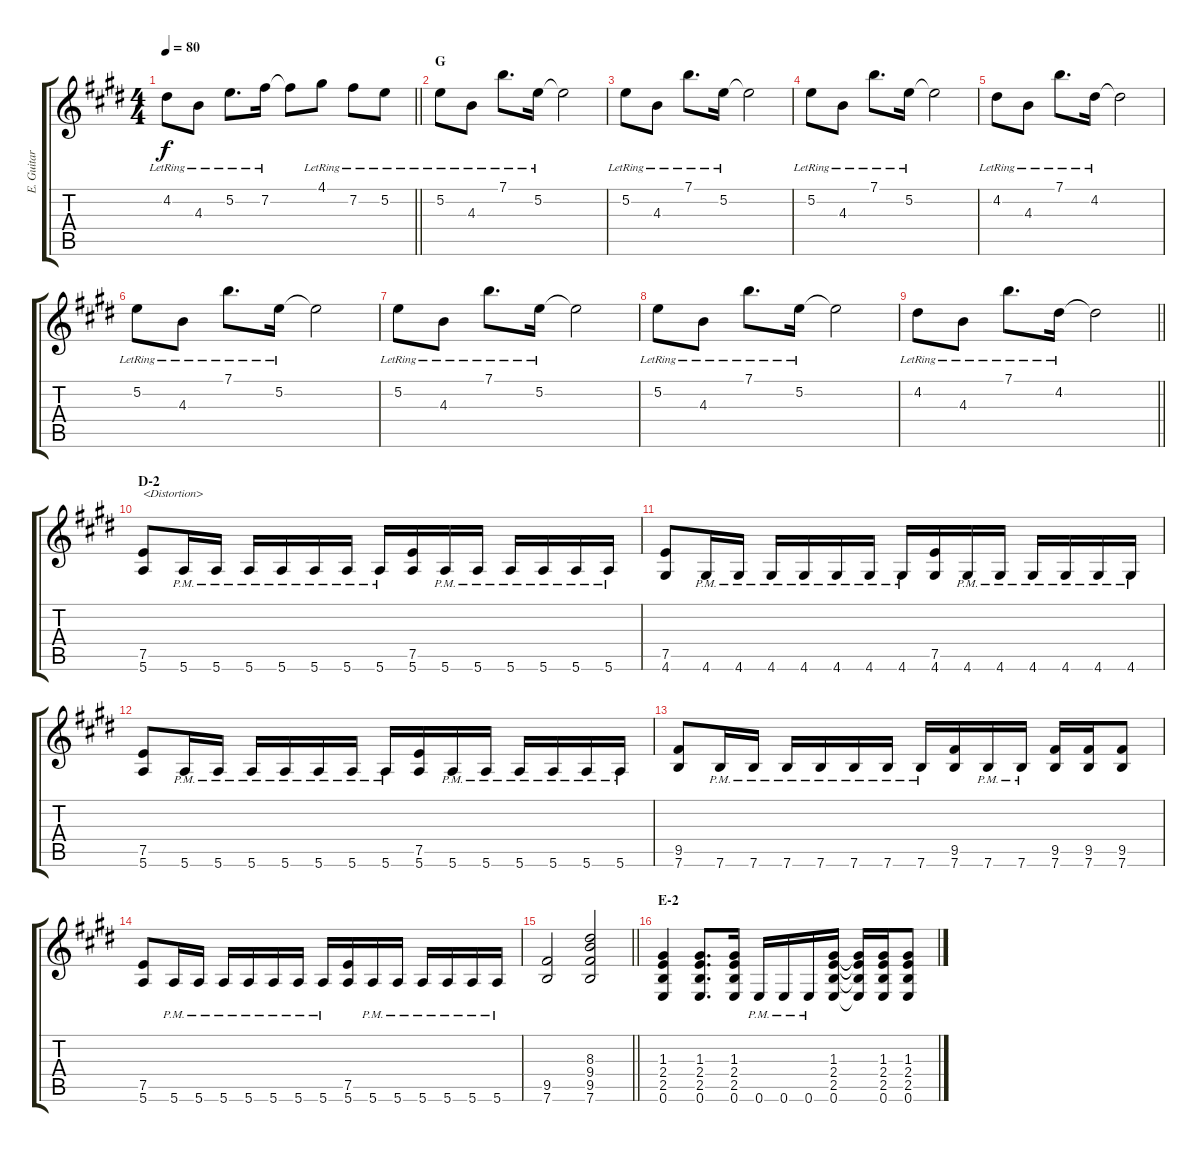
\track ("E. Guitar IV" "E. Guitar ") {instrument electricguitarclean}
\staff {score tabs}
\tuning (E4 B3 G3 D3 A2 E2) {hide}
\ts (4 4)
\tempo 80
\clef g2
\barLineRight lightlight
\ks e
4.2{lr}.8{dy f} 4.3{lr}.8 5.2{lr}.8{d} 7.2{lr}.16 7.2{t}.8 4.1{lr}.8 7.2{lr}.8 5.2{lr}.8 |
\section ("" "G")
5.2{lr}.8 4.3{lr}.8 7.1{lr}.8{d} 5.2{lr}.16 5.2{t}.2 |
5.2{lr}.8 4.3{lr}.8 7.1{lr}.8{d} 5.2{lr}.16 5.2{t}.2 |
5.2{lr}.8 4.3{lr}.8 7.1{lr}.8{d} 5.2{lr}.16 5.2{t}.2 |
4.2{lr}.8 4.3{lr}.8 7.1{lr}.8{d} 4.2{lr}.16 4.2{t}.2 |
5.2{lr}.8 4.3{lr}.8 7.1{lr}.8{d} 5.2{lr}.16 5.2{t}.2 |
5.2{lr}.8 4.3{lr}.8 7.1{lr}.8{d} 5.2{lr}.16 5.2{t}.2 |
5.2{lr}.8 4.3{lr}.8 7.1{lr}.8{d} 5.2{lr}.16 5.2{t}.2 |
\barLineRight lightlight
4.2{lr}.8 4.3{lr}.8 7.1{lr}.8{d} 4.2{lr}.16 4.2{t}.2 |
\section ("" "D-2")
(7.5 5.6).8{txt "<Distortion>" instrument overdrivenguitar} 5.6{pm}.16 5.6{pm}.16 5.6{pm}.16 5.6{pm}.16 5.6{pm}.16 5.6{pm}.16 5.6{pm}.16 (7.5 5.6).16 5.6{pm}.16 5.6{pm}.16 5.6{pm}.16 5.6{pm}.16 5.6{pm}.16 5.6{pm}.16 |
(7.5 4.6).8 4.6{pm}.16 4.6{pm}.16 4.6{pm}.16 4.6{pm}.16 4.6{pm}.16 4.6{pm}.16 4.6{pm}.16 (7.5 4.6).16 4.6{pm}.16 4.6{pm}.16 4.6{pm}.16 4.6{pm}.16 4.6{pm}.16 4.6{pm}.16 |
(7.5 5.6).8 5.6{pm}.16 5.6{pm}.16 5.6{pm}.16 5.6{pm}.16 5.6{pm}.16 5.6{pm}.16 5.6{pm}.16 (7.5 5.6).16 5.6{pm}.16 5.6{pm}.16 5.6{pm}.16 5.6{pm}.16 5.6{pm}.16 5.6{pm}.16 |
(9.5 7.6).8 7.6{pm}.16 7.6{pm}.16 7.6{pm}.16 7.6{pm}.16 7.6{pm}.16 7.6{pm}.16 7.6{pm}.16 (9.5 7.6).16 7.6{pm}.16 7.6{pm}.16 (9.5 7.6).16 (9.5 7.6).16 (9.5 7.6).8 |
(7.5 5.6).8 5.6{pm}.16 5.6{pm}.16 5.6{pm}.16 5.6{pm}.16 5.6{pm}.16 5.6{pm}.16 5.6{pm}.16 (7.5 5.6).16 5.6{pm}.16 5.6{pm}.16 5.6{pm}.16 5.6{pm}.16 5.6{pm}.16 5.6{pm}.16 |
\barLineRight lightlight
(9.5 7.6).2 (8.3 9.4 9.5 7.6).2 |
\section ("" "E-2")
(1.3 2.4 2.5 0.6).4 (1.3 2.4 2.5 0.6).8{d} (1.3 2.4 2.5 0.6).16 0.6{pm}.16 0.6{pm}.16 0.6{pm}.16 (1.3 2.4 2.5 0.6).16 (1.3{t} 2.4{t} 2.5{t} 0.6{t}).16 (1.3 2.4 2.5 0.6).16 (1.3 2.4 2.5 0.6).8
